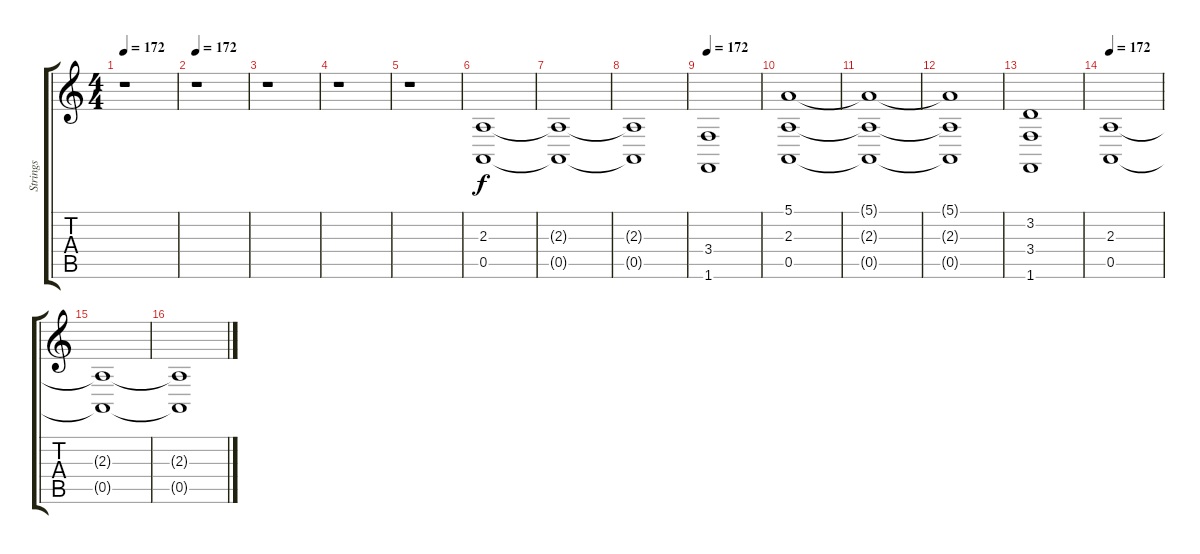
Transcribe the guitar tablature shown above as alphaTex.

\track ("Strings" "Strings") {instrument stringensemble2}
\staff {score tabs}
\tuning (E4 B3 G3 D3 A2 E2) {hide}
\ts (4 4)
\tempo 172
\clef g2
\ks c
r.1{dy f} |
\section ("" "")
\tempo 172
r.1 |
r.1 |
r.1 |
r.1 |
(2.3 0.5).1 |
(2.3{t} 0.5{t}).1 |
(2.3{t} 0.5{t}).1 |
\section ("" "")
\tempo 172
(3.4 1.6).1 |
(5.1 2.3 0.5).1 |
(5.1{t} 2.3{t} 0.5{t}).1 |
(5.1{t} 2.3{t} 0.5{t}).1 |
(3.2 3.4 1.6).1 |
\section ("" "")
\tempo 172
(2.3 0.5).1 |
(2.3{t} 0.5{t}).1 |
(2.3{t} 0.5{t}).1
